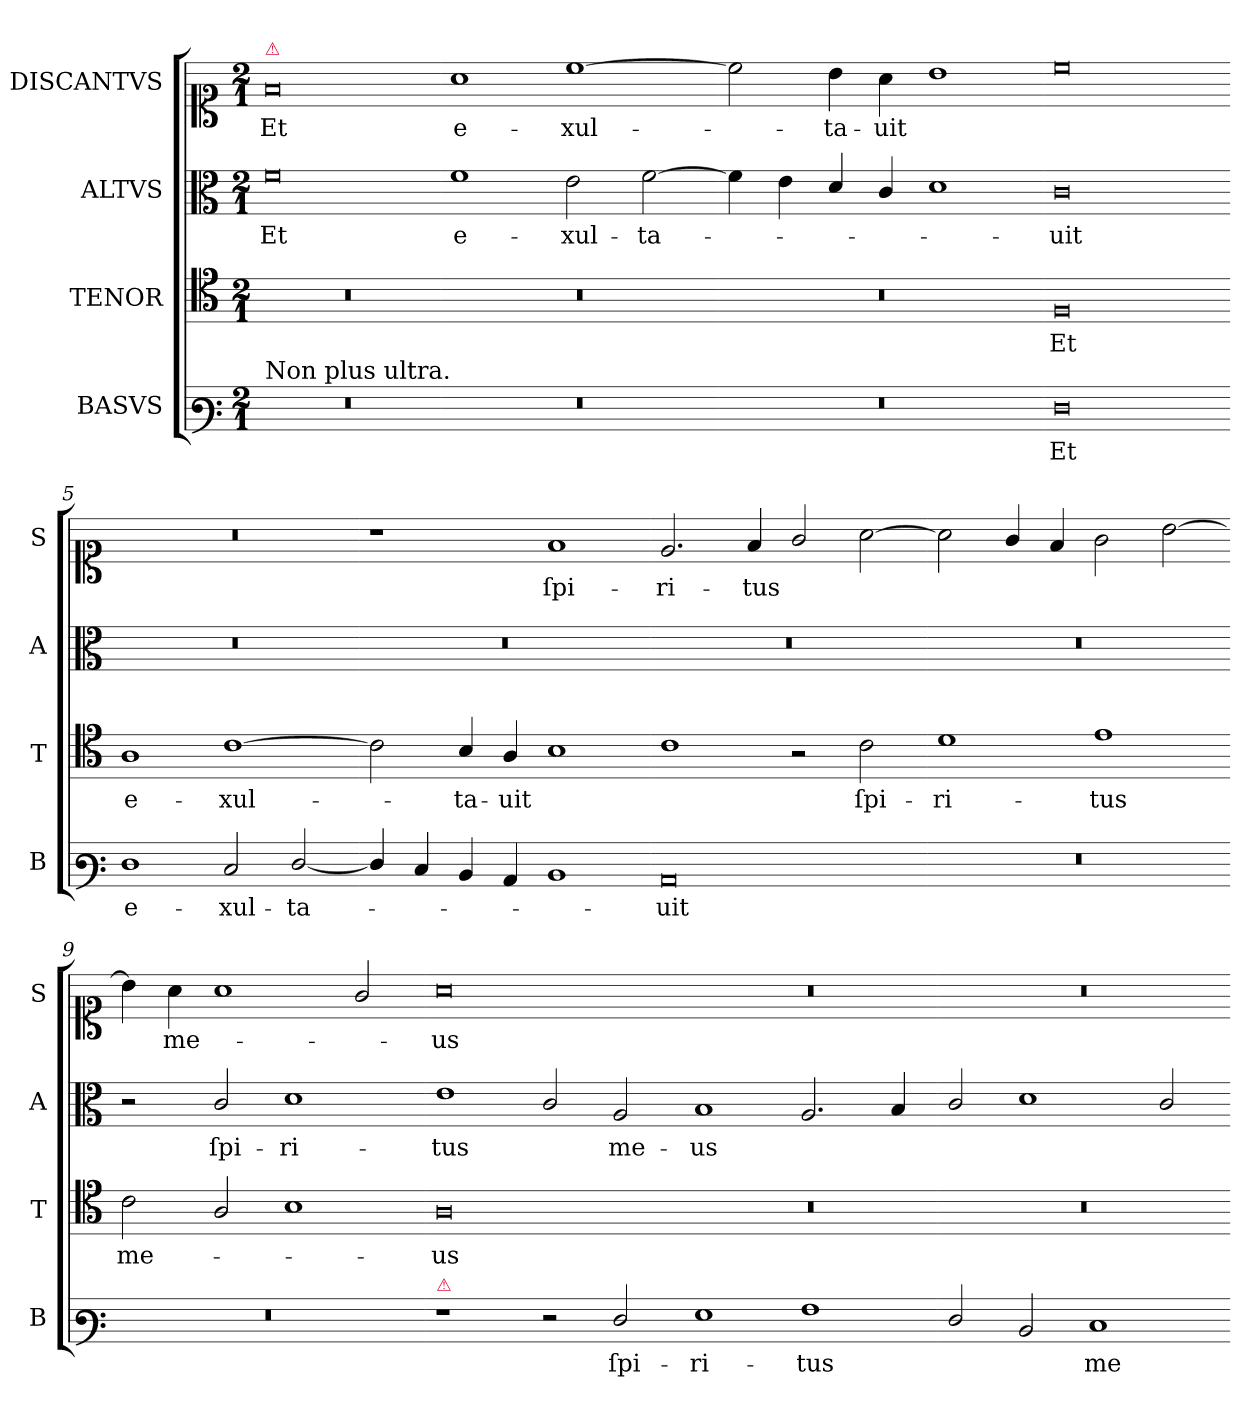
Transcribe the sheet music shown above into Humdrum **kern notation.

**kern	**text	**kern	**text	**kern	**text	**kern	**text
*part4	*part4	*part3	*part3	*part2	*part2	*part1	*part1
*staff4	*staff4	*staff3	*staff3	*staff2	*staff2	*staff1	*staff1
*I"BASVS	*	*I"TENOR	*	*I"ALTVS	*	*I"DISCANTVS	*
*I'B	*	*I'T	*	*I'A	*	*I'S	*
*clefF3	*	*clefC4	*	*clefC3	*	*clefC1	*
*k[]	*	*k[]	*	*k[]	*	*k[]	*
*A:aeo	*	*A:aeo	*	*A:aeo	*	*A:aeo	*
*M2/1	*	*M2/1	*	*M2/1	*	*M2/1	*
=1	=1	=1	=1	=1	=1	=1	=1
!	!	!	!	!	!	!LO:TX:a:color=crimson:t=⚠	!
!LO:TX:a:t=Non plus ultra.	!	!	!	!	!	!	!
0r	.	0r	.	0f	Et	0f	Et
=2-	=2-	=2-	=2-	=2-	=2-	=2-	=2-
0r	.	0r	.	1f	e-	1a	e-
.	.	.	.	2e\	-xul-	[1cc	-xul-
.	.	.	.	[2f\	-ta-	.	.
=3-	=3-	=3-	=3-	=3-	=3-	=3-	=3-
0r	.	0r	.	4f\]	.	2cc]	.
.	.	.	.	4e\	.	.	.
.	.	.	.	4d/	.	4b\	-ta-
.	.	.	.	4c/	.	4a\	-uit
.	.	.	.	1d	.	1b	.
=4-	=4-	=4-	=4-	=4-	=4-	=4-	=4-
0F	Et	0F	Et	0c	-uit	0cc	.
=5-	=5-	=5-	=5-	=5-	=5-	=5-	=5-
1F	e-	1A	e-	0r	.	0r	.
2E/	-xul-	[1c	-xul-	.	.	.	.
[2F/	-ta-	.	.	.	.	.	.
=6-	=6-	=6-	=6-	=6-	=6-	=6-	=6-
4F/]	.	2c]	.	0r	.	1r	.
4E/	.	.	.	.	.	.	.
4D/	.	4B/	-ta-	.	.	.	.
4C/	.	4A/	-uit	.	.	.	.
1D	.	1B	.	.	.	1f	ſpi-
=7-	=7-	=7-	=7-	=7-	=7-	=7-	=7-
0C	-uit	1c	.	0r	.	2.e/	-ri-
.	.	.	.	.	.	4f/	-tus
.	.	2r	.	.	.	2g/	.
.	.	2c\	ſpi-	.	.	[2a\	.
=8-	=8-	=8-	=8-	=8-	=8-	=8-	=8-
0r	.	1d	-ri-	0r	.	2a\]	.
.	.	.	.	.	.	4g/	.
.	.	.	.	.	.	4f/	.
.	.	1e	-tus	.	.	2g\	.
.	.	.	.	.	.	[2b\	.
=9-	=9-	=9-	=9-	=9-	=9-	=9-	=9-
0r	.	2c\	me-	2r	.	4b\]	.
.	.	.	.	.	.	4a\	me-
.	.	2A/	.	2c/	ſpi-	1a	.
.	.	1B	.	1d	-ri-	.	.
.	.	.	.	.	.	2g/	.
=10-	=10-	=10-	=10-	=10-	=10-	=10-	=10-
!LO:TX:a:color=crimson:t=⚠	!	!	!	!	!	!	!
1r	.	0A	-us	1e	-tus	0a	-us
2r	.	.	.	2c/	.	.	.
2F/	ſpi-	.	.	2A/	me-	.	.
=11-	=11-	=11-	=11-	=11-	=11-	=11-	=11-
1G	-ri-	0r	.	1B	-us	0r	.
1A	-tus	.	.	2.A/	.	.	.
.	.	.	.	4B/	.	.	.
=12-	=12-	=12-	=12-	=12-	=12-	=12-	=12-
2F/	.	0r	.	2c/	.	0r	.
2D/	.	.	.	1d	.	.	.
1E	me-	.	.	.	.	.	.
.	.	.	.	2c/	.	.	.
=-	=-	=-	=-	=-	=-	=-	=-
*-	*-	*-	*-	*-	*-	*-	*-
